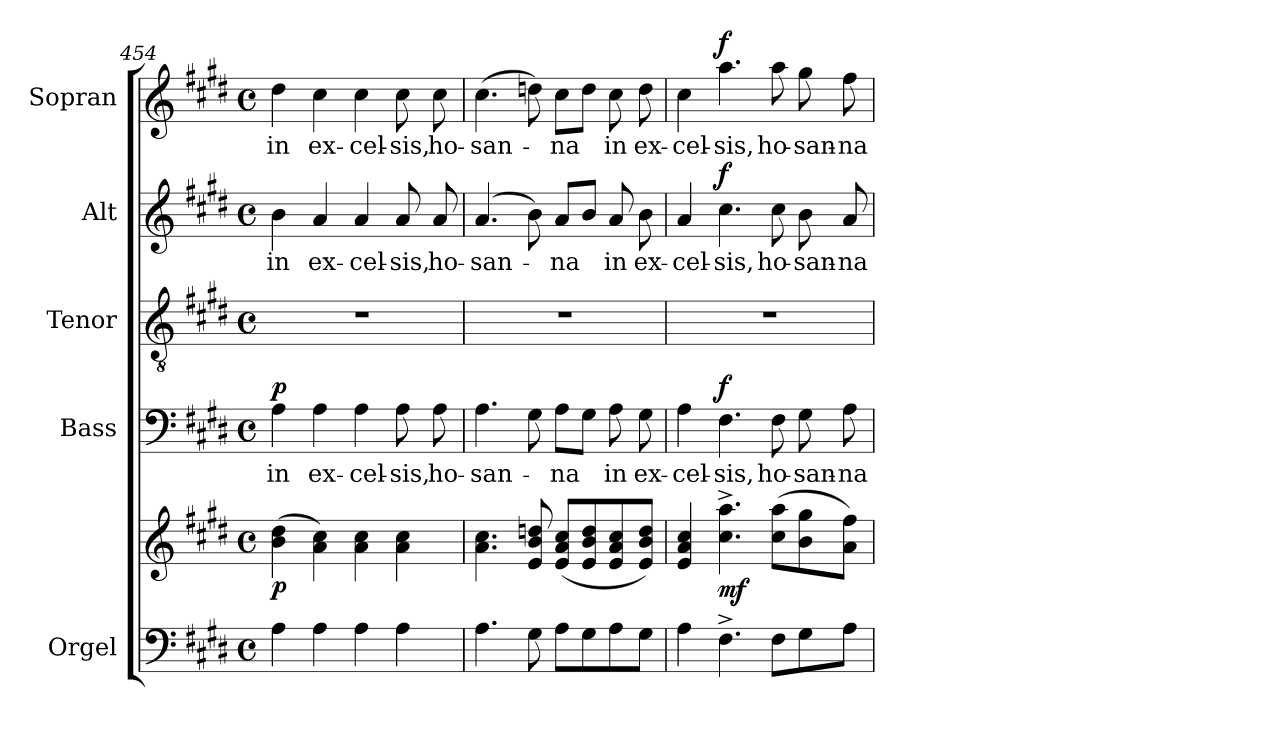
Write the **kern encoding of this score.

**kern	**kern	**dynam	**kern	**text	**dynam	**kern	**kern	**text	**dynam	**kern	**text	**dynam
*part5	*part5	*part5	*part4	*part4	*part4	*part3	*part2	*part2	*part2	*part1	*part1	*part1
*staff6	*staff5	*staff5/6	*staff4	*staff4	*staff4	*staff3	*staff2	*staff2	*staff2	*staff1	*staff1	*staff1
*I"Orgel	*	*	*I"Bass	*	*	*I"Tenor	*I"Alt	*	*	*I"Sopran	*	*
*I'Org.	*	*	*I'B.	*	*	*I'T.	*I'A.	*	*	*I'S.	*	*
*clefF4	*clefG2	*	*clefF4	*	*	*clefGv2	*clefG2	*	*	*clefG2	*	*
*k[f#c#g#d#]	*k[f#c#g#d#]	*	*k[f#c#g#d#]	*	*	*k[f#c#g#d#]	*k[f#c#g#d#]	*	*	*k[f#c#g#d#]	*	*
*E:	*E:	*	*E:	*	*	*E:	*E:	*	*	*E:	*	*
*M4/4	*M4/4	*	*M4/4	*	*	*M4/4	*M4/4	*	*	*M4/4	*	*
*met(c)	*met(c)	*	*met(c)	*	*	*met(c)	*met(c)	*	*	*met(c)	*	*
=454	=454	=454	=454	=454	=454	=454	=454	=454	=454	=454	=454	=454
!	!	!LO:DY:b	!	!LO:LY:b	!LO:DY:a	!	!	!LO:LY:b	!	!	!LO:LY:b	!
4A\	(>4b\ 4dd#\	p	4A\	in	p	1r	4b\	in	.	4dd#\	in	.
!	!	!	!	!LO:LY:b	!	!	!	!LO:LY:b	!	!	!LO:LY:b	!
4A\	4a\ 4cc#\)	.	4A\	ex-	.	.	4a/	ex-	.	4cc#\	ex-	.
!	!	!	!	!LO:LY:b	!	!	!	!LO:LY:b	!	!	!LO:LY:b	!
4A\	4a\ 4cc#\	.	4A\	-cel-	.	.	4a/	-cel-	.	4cc#\	-cel-	.
!	!	!	!	!LO:LY:b	!	!	!	!LO:LY:b	!	!	!LO:LY:b	!
4A\	4a\ 4cc#\	.	8A\	-sis,	.	.	8a/	-sis,	.	8cc#\	-sis,	.
!	!	!	!	!LO:LY:b	!	!	!	!LO:LY:b	!	!	!LO:LY:b	!
.	.	.	8A\	ho-	.	.	8a/	ho-	.	8cc#\	ho-	.
=455	=455	=455	=455	=455	=455	=455	=455	=455	=455	=455	=455	=455
!	!	!	!	!LO:LY:b	!	!	!	!LO:LY:b	!	!	!LO:LY:b	!
4.A\	4.a\ 4.cc#\	.	4.A\	-san-	.	1r	(4.a/	-san-	.	(>4.cc#\	-san-	.
8G#\	8e/ 8b/ 8ddn/	.	8G#\	.	.	.	8b\)	.	.	8ddn\)	.	.
!	!	!	!	!LO:LY:b	!	!	!	!LO:LY:b	!	!	!LO:LY:b	!
8A\L	(>8e/ 8a/ 8cc#/L	.	8A\L	-na	.	.	8a/L	-na	.	8cc#\L	-na	.
8G#\	8e/ 8b/ 8dd/	.	8G#\J	.	.	.	8b/J	.	.	8dd\J	.	.
!	!	!	!	!LO:LY:b	!	!	!	!LO:LY:b	!	!	!LO:LY:b	!
8A\	8e/ 8a/ 8cc#/	.	8A\	in	.	.	8a/	in	.	8cc#\	in	.
!	!	!	!	!LO:LY:b	!	!	!	!LO:LY:b	!	!	!LO:LY:b	!
8G#\J	8e/ 8b/ 8dd/J)	.	8G#\	ex-	.	.	8b\	ex-	.	8dd\	ex-	.
=456	=456	=456	=456	=456	=456	=456	=456	=456	=456	=456	=456	=456
!	!	!	!	!LO:LY:b	!	!	!	!LO:LY:b	!	!	!LO:LY:b	!
4A\	4e/ 4a/ 4cc#/	.	4A\	-cel-	.	1r	4a/	-cel-	.	4cc#\	-cel-	.
!	!	!LO:DY:b	!	!LO:LY:b	!LO:DY:a	!	!	!LO:LY:b	!LO:DY:a	!	!LO:LY:b	!LO:DY:a
4.F#^>\	4.cc#\^> 4.aa\^>	mf	4.F#\	-sis,	f	.	4.cc#\	-sis,	f	4.aa\	-sis,	f
!	!	!	!	!LO:LY:b	!	!	!	!LO:LY:b	!	!	!LO:LY:b	!
8F#\L	(>8cc#\ 8aa\L	.	8F#\	ho-	.	.	8cc#\	ho-	.	8aa\	ho-	.
!	!	!	!	!LO:LY:b	!	!	!	!LO:LY:b	!	!	!LO:LY:b	!
8G#\	8b\ 8gg#\	.	8G#\	-san-	.	.	8b\	-san-	.	8gg#\	-san-	.
!	!	!	!	!LO:LY:b	!	!	!	!LO:LY:b	!	!	!LO:LY:b	!
8A\J	8a\ 8ff#\J)	.	8A\	-na	.	.	8a/	-na	.	8ff#\	-na	.
=	=	=	=	=	=	=	=	=	=	=	=	=
*-	*-	*-	*-	*-	*-	*-	*-	*-	*-	*-	*-	*-
